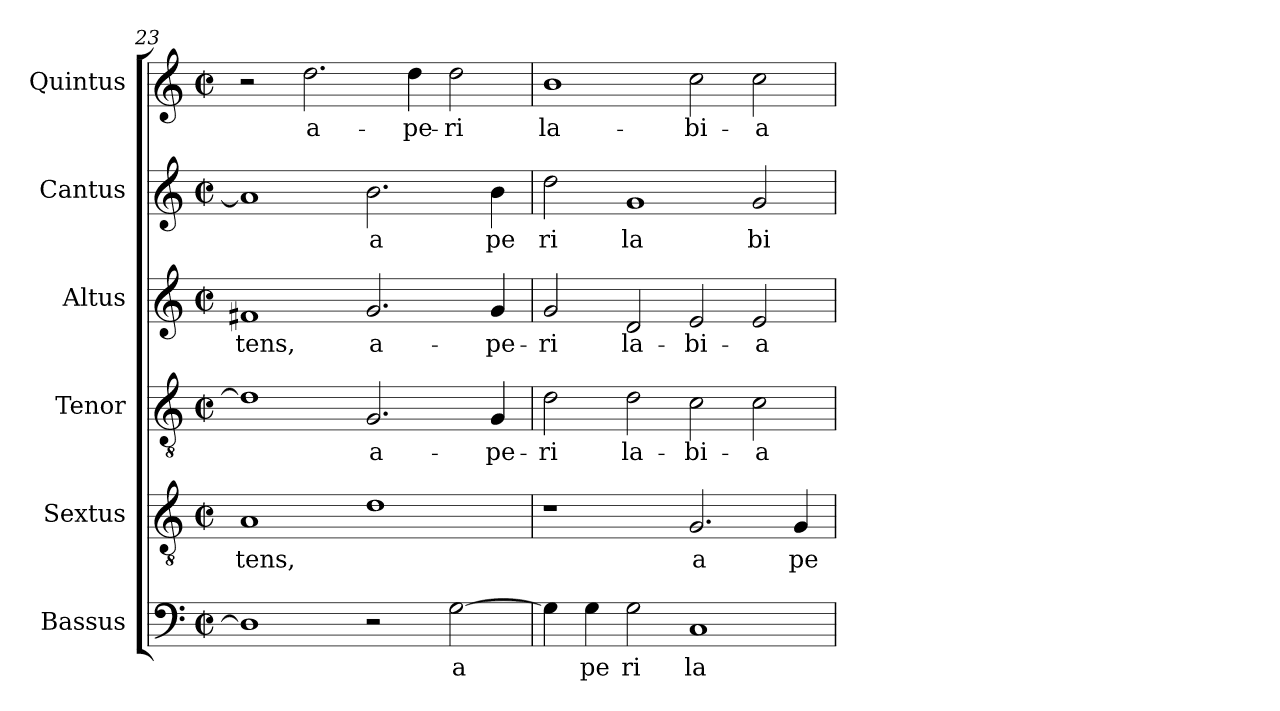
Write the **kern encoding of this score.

**kern	**text	**kern	**text	**kern	**text	**kern	**text	**kern	**text	**kern	**text
*part6	*part6	*part5	*part5	*part4	*part4	*part3	*part3	*part2	*part2	*part1	*part1
*staff6	*staff6	*staff5	*staff5	*staff4	*staff4	*staff3	*staff3	*staff2	*staff2	*staff1	*staff1
*I"Bassus	*	*I"Sextus	*	*I"Tenor	*	*I"Altus	*	*I"Cantus	*	*I"Quintus	*
*clefF4	*	*clefGv2	*	*clefGv2	*	*clefG2	*	*clefG2	*	*clefG2	*
*M2/2	*	*M2/2	*	*M2/2	*	*M2/2	*	*M2/2	*	*M2/2	*
*met(c|)	*	*met(c|)	*	*met(c|)	*	*met(c|)	*	*met(c|)	*	*met(c|)	*
=23	=23	=23	=23	=23	=23	=23	=23	=23	=23	=23	=23
!	!	!	!LO:LY:b	!	!	!	!LO:LY:b:cj	!	!	!	!
1D]	.	1A	tens,	1d]	.	1f#X	-tens,	1a]	.	2r	.
!	!	!	!	!	!	!	!	!	!	!	!LO:LY:b:cj
.	.	.	.	.	.	.	.	.	.	2.dd\	a-
!	!	!	!	!	!LO:LY:b:cj	!	!LO:LY:b:cj	!	!LO:LY:b:cj	!	!
2r	.	1d	.	2.G/	a-	2.g/	a-	2.b\	a	.	.
!	!	!	!	!	!	!	!	!	!	!	!LO:LY:b:cj
.	.	.	.	.	.	.	.	.	.	4dd\	-pe-
!	!LO:LY:b:cj	!	!	!	!	!	!	!	!	!	!LO:LY:b:cj
[>2G\	a	.	.	.	.	.	.	.	.	2dd\	-ri
!	!	!	!	!	!LO:LY:b:cj	!	!LO:LY:b:cj	!	!LO:LY:b:cj	!	!
.	.	.	.	4G/	-pe-	4g/	-pe-	4b\	pe	.	.
=24	=24	=24	=24	=24	=24	=24	=24	=24	=24	=24	=24
!	!	!	!	!	!LO:LY:b:cj	!	!LO:LY:b:cj	!	!LO:LY:b:cj	!	!LO:LY:b:cj
4G\]	.	1r	.	2d\	-ri	2g/	-ri	2dd\	ri	1b	la-
!	!LO:LY:b:cj	!	!	!	!	!	!	!	!	!	!
4G\	pe	.	.	.	.	.	.	.	.	.	.
!	!LO:LY:b:cj	!	!	!	!LO:LY:b:cj	!	!LO:LY:b:cj	!	!LO:LY:b:cj	!	!
2G\	ri	.	.	2d\	la-	2d/	la-	1g	la	.	.
!	!LO:LY:b:cj	!	!LO:LY:b:cj	!	!LO:LY:b:cj	!	!LO:LY:b:cj	!	!	!	!LO:LY:b:cj
1C	la	2.G/	a	2c\	-bi-	2e/	-bi-	.	.	2cc\	-bi-
!	!	!	!	!	!LO:LY:b:cj	!	!LO:LY:b:cj	!	!LO:LY:b:cj	!	!LO:LY:b:cj
.	.	.	.	2c\	-a	2e/	-a	2g/	bi	2cc\	-a
!	!	!	!LO:LY:b:cj	!	!	!	!	!	!	!	!
.	.	4G/	pe	.	.	.	.	.	.	.	.
=	=	=	=	=	=	=	=	=	=	=	=
*-	*-	*-	*-	*-	*-	*-	*-	*-	*-	*-	*-
